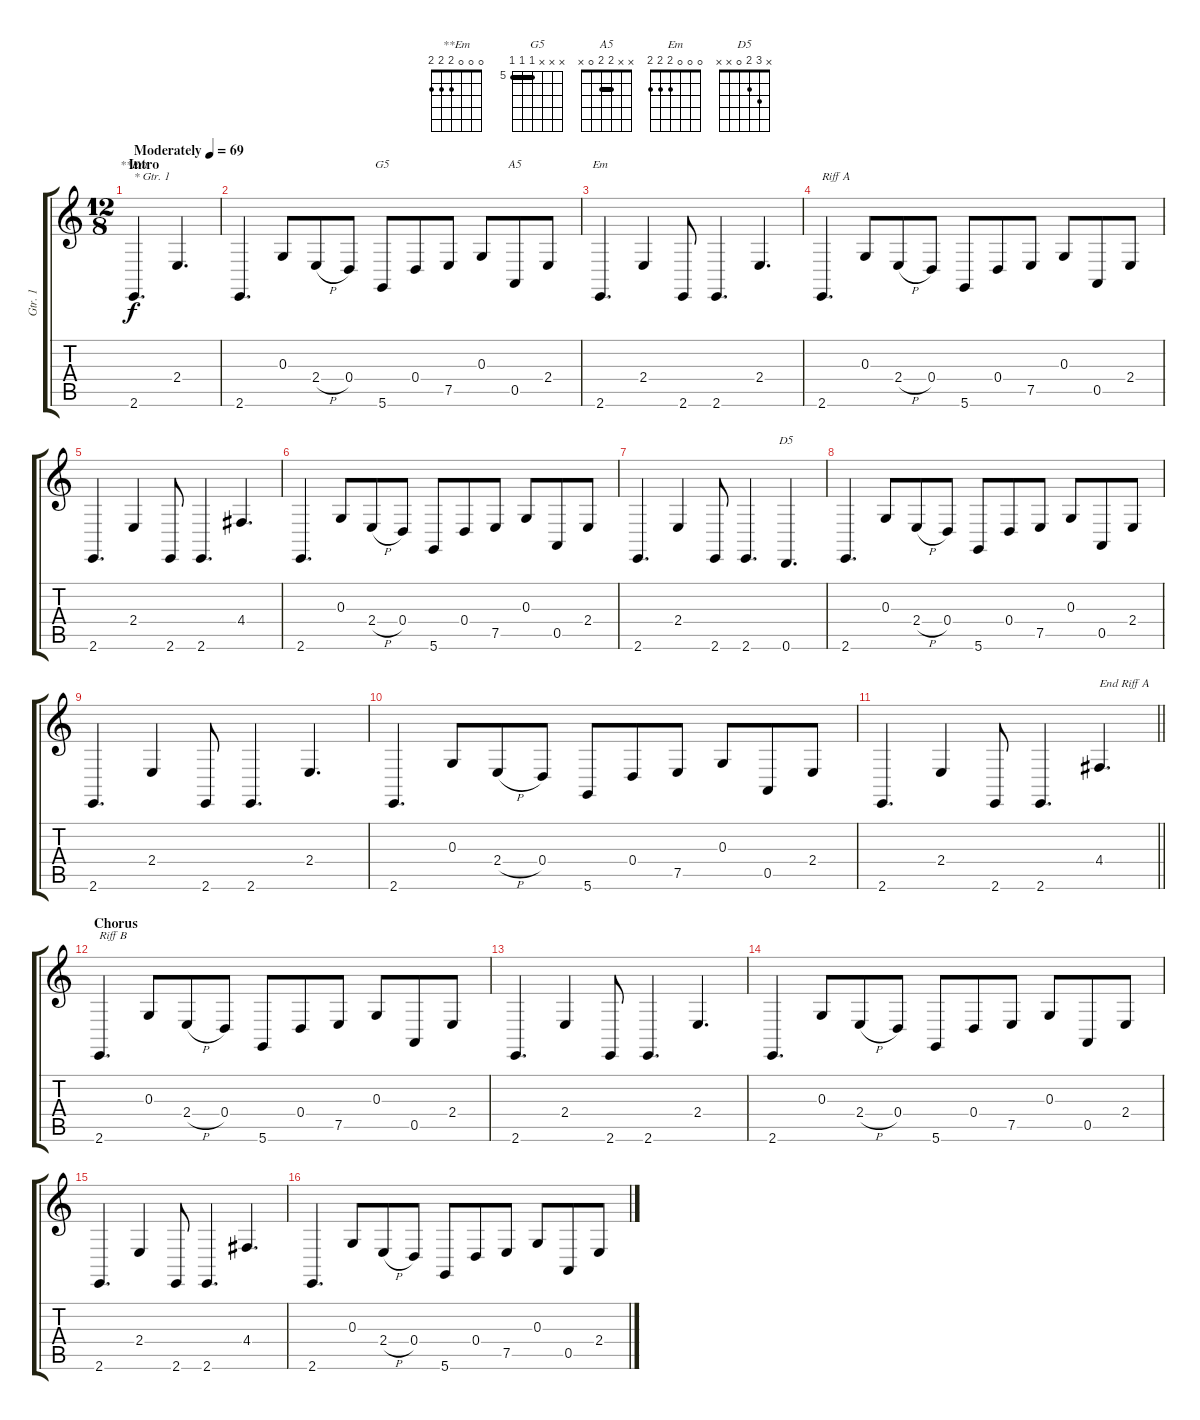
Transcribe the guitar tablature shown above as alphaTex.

\track ("Gtr. 1" "Gtr. 1") {instrument acousticgrandpiano}
\staff {score tabs}
\tuning (E4 B3 G3 D3 A2 D2) {hide}
\chord ("**Em" 0 0 0 2 2 2)
\chord ("G5" x x x 5 5 5) {firstfret 5 barre 5}
\chord ("A5" x x 2 2 0 x) {barre 2}
\chord ("Em" 0 0 0 2 2 2)
\chord ("D5" x 3 2 0 x x)
\ts (12 8)
\section ("" "Intro")
\tempo (69 "Moderately")
\clef g2
\ks c
2.6.4{d ch "**Em" txt "* Gtr. 1" dy f instrument acousticgrandpiano} 2.4.4{d} |
2.6.4{d} 0.3.8 2.4{h}.8 0.4.8 5.6.8{ch "G5"} 0.4.8 7.5.8 0.3.8 0.5.8{ch "A5"} 2.4.8 |
2.6.4{d ch "Em"} 2.4.4 2.6.8 2.6.4{d} 2.4.4{d} |
2.6.4{d txt "Riff A"} 0.3.8 2.4{h}.8 0.4.8 5.6.8 0.4.8 7.5.8 0.3.8 0.5.8 2.4.8 |
2.6.4{d} 2.4.4 2.6.8 2.6.4{d} 4.4.4{d} |
2.6.4{d} 0.3.8 2.4{h}.8 0.4.8 5.6.8 0.4.8 7.5.8 0.3.8 0.5.8 2.4.8 |
2.6.4{d} 2.4.4 2.6.8 2.6.4{d} 0.6.4{d ch "D5"} |
2.6.4{d} 0.3.8 2.4{h}.8 0.4.8 5.6.8 0.4.8 7.5.8 0.3.8 0.5.8 2.4.8 |
2.6.4{d} 2.4.4 2.6.8 2.6.4{d} 2.4.4{d} |
2.6.4{d} 0.3.8 2.4{h}.8 0.4.8 5.6.8 0.4.8 7.5.8 0.3.8 0.5.8 2.4.8 |
\barLineRight lightlight
2.6.4{d} 2.4.4 2.6.8 2.6.4{d} 4.4.4{d txt "End Riff A"} |
\section ("" "Chorus")
2.6.4{d txt "Riff B"} 0.3.8 2.4{h}.8 0.4.8 5.6.8 0.4.8 7.5.8 0.3.8 0.5.8 2.4.8 |
2.6.4{d} 2.4.4 2.6.8 2.6.4{d} 2.4.4{d} |
2.6.4{d} 0.3.8 2.4{h}.8 0.4.8 5.6.8 0.4.8 7.5.8 0.3.8 0.5.8 2.4.8 |
2.6.4{d} 2.4.4 2.6.8 2.6.4{d} 4.4.4{d} |
2.6.4{d} 0.3.8 2.4{h}.8 0.4.8 5.6.8 0.4.8 7.5.8 0.3.8 0.5.8 2.4.8
